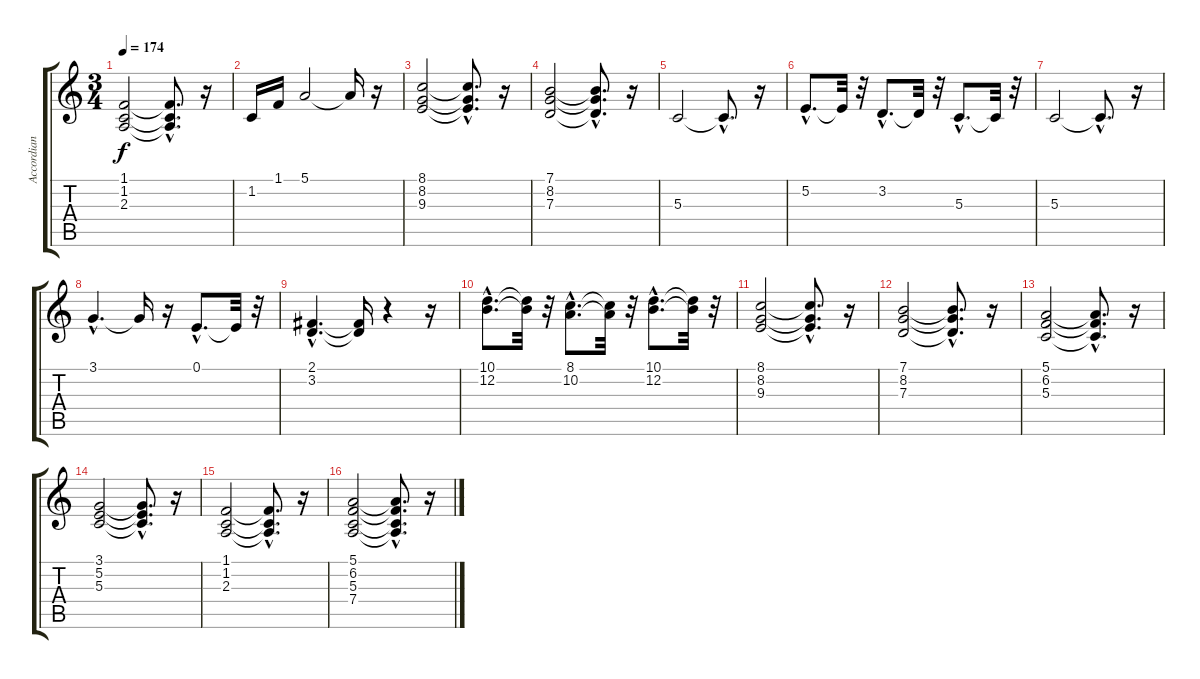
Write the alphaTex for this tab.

\track ("Accordian" "Accordian") {instrument accordion}
\staff {score tabs}
\tuning (E4 B3 G3 D3 A2 E2) {hide}
\ts (3 4)
\tempo 174
\clef g2
\ks c
(1.1 1.2 2.3).2{dy f} (1.1{hac t} 1.2{hac t} 2.3{hac t}).8{d} r.16 |
1.2.16 1.1.16 5.1.2 5.1{t}.16 r.16 |
(8.1 8.2 9.3).2 (8.1{hac t} 8.2{hac t} 9.3{hac t}).8{d} r.16 |
(7.1 8.2 7.3).2 (7.1{hac t} 8.2{hac t} 7.3{hac t}).8{d} r.16 |
5.3.2 5.3{hac t}.8{d} r.16 |
5.2{hac}.8{d} 5.2{t}.32 r.32 3.2{hac}.8{d} 3.2{t}.32 r.32 5.3{hac}.8{d} 5.3{t}.32 r.32 |
5.3.2 5.3{hac t}.8{d} r.16 |
3.1{hac}.4{d} 3.1{t}.16 r.16 0.1{hac}.8{d} 0.1{t}.32 r.32 |
(2.1{hac} 3.2{hac}).4{d} (2.1{t} 3.2{t}).16 r.4 r.16 |
(10.1{hac} 12.2{hac}).8{d} (10.1{t} 12.2{t}).32 r.32 (8.1{hac} 10.2{hac}).8{d} (8.1{t} 10.2{t}).32 r.32 (10.1{hac} 12.2{hac}).8{d} (10.1{t} 12.2{t}).32 r.32 |
(8.1 8.2 9.3).2 (8.1{hac t} 8.2{hac t} 9.3{hac t}).8{d} r.16 |
(7.1 8.2 7.3).2 (7.1{hac t} 8.2{hac t} 7.3{hac t}).8{d} r.16 |
(5.1 6.2 5.3).2 (5.1{hac t} 6.2{hac t} 5.3{hac t}).8{d} r.16 |
(3.1 5.2 5.3).2 (3.1{hac t} 5.2{hac t} 5.3{hac t}).8{d} r.16 |
(1.1 1.2 2.3).2 (1.1{hac t} 1.2{hac t} 2.3{hac t}).8{d} r.16 |
(5.1 6.2 5.3 7.4).2 (5.1{hac t} 6.2{hac t} 5.3{hac t} 7.4{hac t}).8{d} r.16
